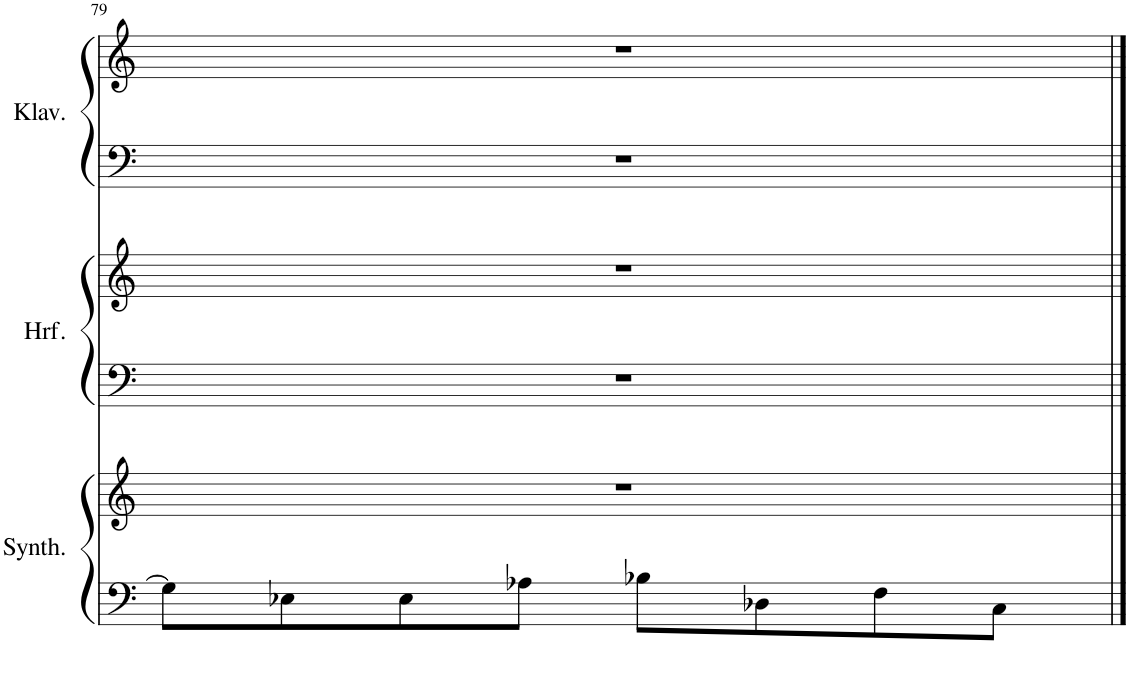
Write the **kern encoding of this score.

**kern	**kern	**kern	**kern	**kern	**kern
*part3	*part3	*part2	*part2	*part1	*part1
*staff6	*staff5	*staff4	*staff3	*staff2	*staff1
*I"String Synthesizer	*	*I"Harfe	*	*I"Klavier	*
*I'Synth.	*	*I'Hrf.	*	*I'Klav.	*
!!LO:PB:g=z
*clefF4	*clefG2	*clefF4	*clefG2	*clefF4	*clefG2
*k[]	*k[]	*k[]	*k[]	*k[]	*k[]
*M4/4	*M4/4	*M4/4	*M4/4	*M4/4	*M4/4
=79	=79	=79	=79	=79	=79
8G\L]	1r	1r	1r	1r	1r
8E-X\	.	.	.	.	.
8E-\	.	.	.	.	.
8A-X\J	.	.	.	.	.
8B-X\L	.	.	.	.	.
8D-X\	.	.	.	.	.
8F\	.	.	.	.	.
8C\J	.	.	.	.	.
==	==	==	==	==	==
*-	*-	*-	*-	*-	*-
